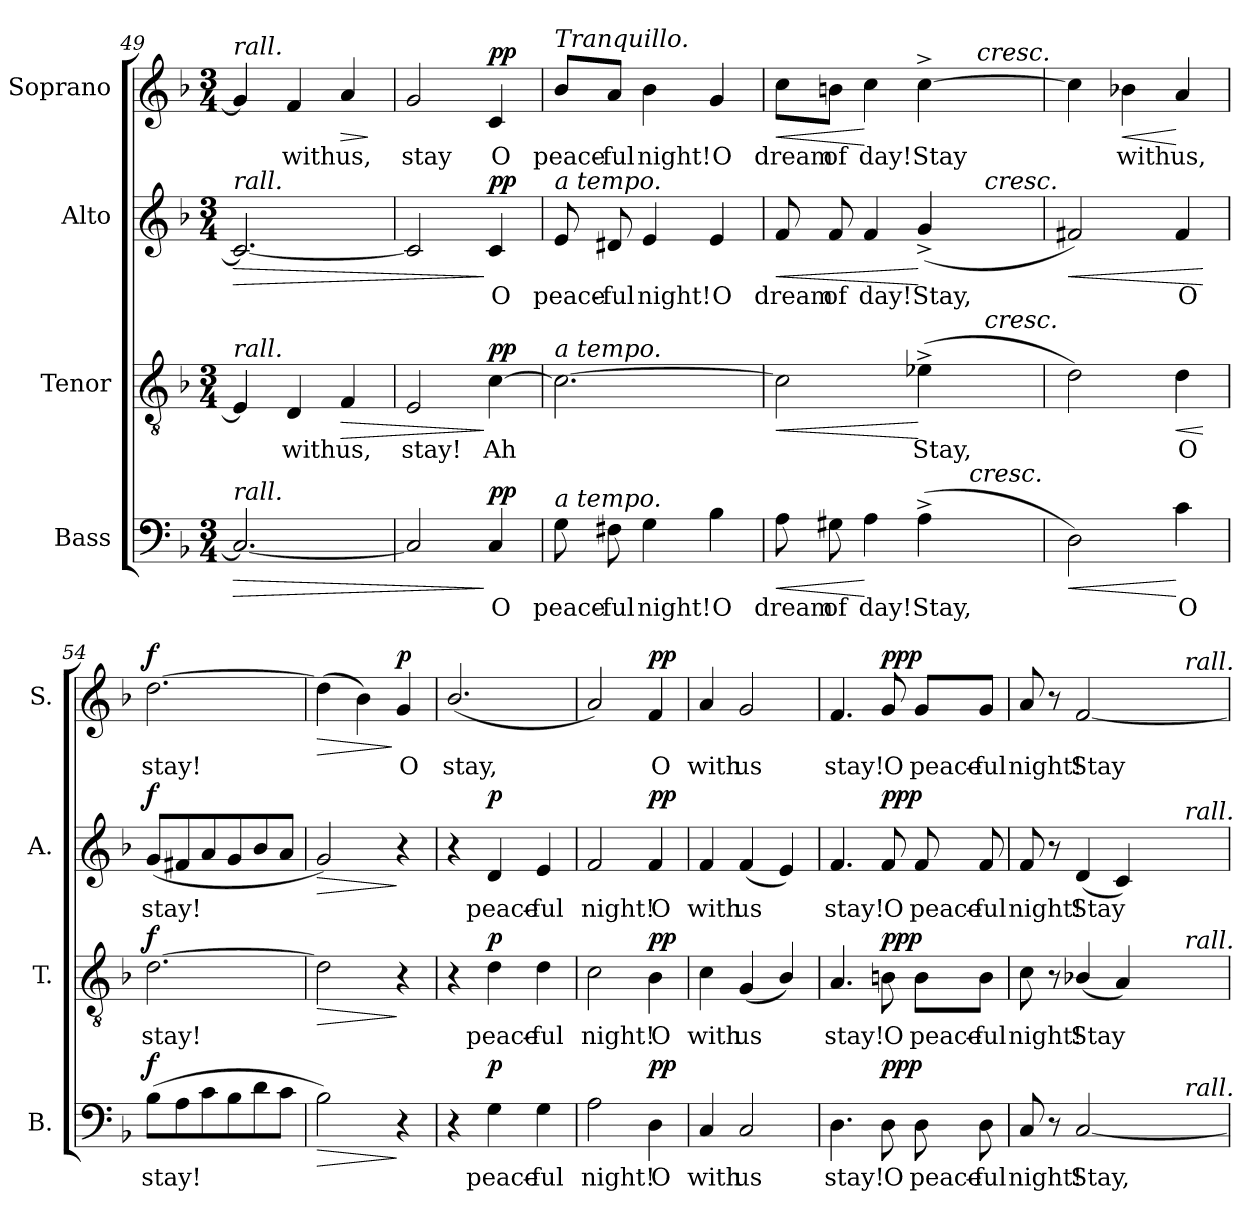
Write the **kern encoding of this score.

**kern	**text	**dynam	**kern	**text	**dynam	**kern	**text	**dynam	**kern	**text	**dynam
*part4	*part4	*part4	*part3	*part3	*part3	*part2	*part2	*part2	*part1	*part1	*part1
*staff4	*staff4	*staff4	*staff3	*staff3	*staff3	*staff2	*staff2	*staff2	*staff1	*staff1	*staff1
*I"Bass	*	*	*I"Tenor	*	*	*I"Alto	*	*	*I"Soprano	*	*
*I'B.	*	*	*I'T.	*	*	*I'A.	*	*	*I'S.	*	*
!!LO:LB:g=z
*clefF4	*	*	*clefGv2	*	*	*clefG2	*	*	*clefG2	*	*
*	*	*	*ITrd7c12	*	*	*	*	*	*	*	*
*k[b-]	*	*	*k[b-]	*	*	*k[b-]	*	*	*k[b-]	*	*
*F:	*	*	*F:	*	*	*F:	*	*	*F:	*	*
*M3/4	*	*	*M3/4	*	*	*M3/4	*	*	*M3/4	*	*
=49	=49	=49	=49	=49	=49	=49	=49	=49	=49	=49	=49
!	!	!	!	!	!	!	!	!	!LO:TX:a:i:t=rall.	!	!
!	!	!	!	!	!	!LO:TX:a:i:t=rall.	!	!	!	!	!
!	!	!	!LO:TX:a:i:t=rall.	!	!	!	!	!	!	!	!
!LO:TX:a:i:t=rall.	!	!	!	!	!	!	!	!	!	!	!
!	!	!LO:HP:b	!	!	!	!	!	!LO:HP:b	!	!	!
2.Ci/_	.	>	4EEi/]	.	.	2.ci/_	.	>	4gi/]	.	.
!	!	!	!	!LO:LY:b:color=#000000	!	!	!	!	!	!	!
!	!	!	!	!	!	!	!	!	!	!LO:LY:b:color=#000000	!
.	.	.	4DDi/	with	.	.	.	.	4fi/	with	.
!	!	!	!	!LO:LY:b:color=#000000	!LO:HP:b	!	!	!	!	!	!
!	!	!	!	!	!	!	!	!	!	!LO:LY:b:color=#000000	!LO:HP:b
.	.	.	4FFi/	us,	>	.	.	.	4ai/	us,	>
.	.	.	.	.	.	.	.	.	.	.	]
=50	=50	=50	=50	=50	=50	=50	=50	=50	=50	=50	=50
!	!	!	!	!LO:LY:b:color=#000000	!	!	!	!	!	!	!
!	!	!	!	!	!	!	!	!	!	!LO:LY:b:color=#000000	!
2Ci/]	.	.	2EEi/	stay!	.	2ci/]	.	.	2gi/	stay	.
!	!LO:LY:b:color=#000000	!	!	!	!	!	!	!	!	!	!
!	!	!	!	!LO:LY:b:color=#000000	!	!	!	!	!	!	!
!	!	!	!	!	!	!	!LO:LY:b:color=#000000	!	!	!	!
!	!	!	!	!	!	!	!	!	!	!LO:LY:b:color=#000000	!
4Ci/	O	] pp	[4Ci\	Ah	] pp	4ci/	O	] pp	4ci/	O	pp
=51	=51	=51	=51	=51	=51	=51	=51	=51	=51	=51	=51
!	!LO:LY:b:color=#000000	!	!	!	!	!	!	!	!	!	!
!	!	!	!	!	!	!	!LO:LY:b:color=#000000	!	!	!	!
!	!	!	!	!	!	!	!	!	!LO:TX:a:i:t=Tranquillo.	!	!
!	!	!	!	!	!	!LO:TX:a:i:t=a tempo.	!	!	!	!	!
!	!	!	!LO:TX:a:i:t=a tempo.	!	!	!	!	!	!	!	!
!LO:TX:a:i:t=a tempo.	!	!	!	!	!	!	!	!	!	!	!
!	!	!	!	!	!	!	!	!	!	!LO:LY:b:color=#000000	!
8Gi\	peace-	.	2.Ci\_	.	.	8ei/	peace-	.	8b-i/L	peace-	.
!	!LO:LY:b:color=#000000	!	!	!	!	!	!	!	!	!	!
!	!	!	!	!	!	!	!LO:LY:b:color=#000000	!	!	!	!
!	!	!	!	!	!	!	!	!	!	!LO:LY:b:color=#000000	!
8F#Xi\	-ful	.	.	.	.	8d#Xi/	-ful	.	8ai/J	-ful	.
!	!LO:LY:b:color=#000000	!	!	!	!	!	!	!	!	!	!
!	!	!	!	!	!	!	!LO:LY:b:color=#000000	!	!	!	!
!	!	!	!	!	!	!	!	!	!	!LO:LY:b:color=#000000	!
4Gi\	night!	.	.	.	.	4ei/	night!	.	4b-i\	night!	.
!	!LO:LY:b:color=#000000	!	!	!	!	!	!	!	!	!	!
!	!	!	!	!	!	!	!LO:LY:b:color=#000000	!	!	!	!
!	!	!	!	!	!	!	!	!	!	!LO:LY:b:color=#000000	!
4B-i\	O	.	.	.	.	4ei/	O	.	4gi/	O	.
=52	=52	=52	=52	=52	=52	=52	=52	=52	=52	=52	=52
!	!LO:LY:b:color=#000000	!LO:HP:b	!	!	!LO:HP:b	!	!	!	!	!	!
!	!	!	!	!	!	!	!LO:LY:b:color=#000000	!LO:HP:b	!	!	!
!	!	!	!	!	!	!	!	!	!	!LO:LY:b:color=#000000	!LO:HP:b
*^	*	*	*^	*	*	*^	*	*	*^	*	*
8Ai\	2ryy	dream	<	2Ci\]	2ryy	.	<	8fi/	2ryy	dream	<	8cci\L	2ryy	dream	<
!	!	!LO:LY:b:color=#000000	!	!	!	!	!	!	!	!	!	!	!	!	!
!	!	!	!	!	!	!	!	!	!	!LO:LY:b:color=#000000	!	!	!	!	!
!	!	!	!	!	!	!	!	!	!	!	!	!	!	!LO:LY:b:color=#000000	!
8G#Xi\	.	of	.	.	.	.	.	8fi/	.	of	.	8bni\J	.	of	.
!	!	!LO:LY:b:color=#000000	!	!	!	!	!	!	!	!	!	!	!	!	!
!	!	!	!	!	!	!	!	!	!	!LO:LY:b:color=#000000	!	!	!	!	!
!	!	!	!	!	!	!	!	!	!	!	!	!	!	!LO:LY:b:color=#000000	!
4Ai\	.	day!	[	.	.	.	.	4fi/	.	day!	.	4cci\	.	day!	[
!	!	!LO:LY:b:color=#000000	!	!	!	!	!	!	!	!	!	!	!	!	!
!	!	!	!	!	!	!LO:LY:b:color=#000000	!	!	!	!	!	!	!	!	!
!	!	!	!	!	!	!	!	!	!	!LO:LY:b:color=#000000	!	!	!	!	!
!	!	!	!	!	!	!	!	!	!	!	!	!	!	!LO:LY:b:color=#000000	!
(4A^i\	16ryy	Stay,	.	(4E-X^i\	8ryy	Stay,	[	(4g^i/	8ryy	Stay,	[	[4cc^i\	16ryy	Stay	.
.	32ryy	.	.	.	.	.	.	.	.	.	.	.	32ryy	.	.
.	64ryy	.	.	.	.	.	.	.	.	.	.	.	64ryy	.	.
.	512.ryy	.	.	.	.	.	.	.	.	.	.	.	128ryy	.	.
!	!LO:TX:a:i:t=cresc.	!	!	!	!	!	!	!	!	!	!	!	!	!	!
.	8ryy	.	.	.	.	.	.	.	.	.	.	.	.	.	.
.	.	.	.	.	.	.	.	.	.	.	.	.	512.ryy	.	.
!	!	!	!	!	!	!	!	!	!	!	!	!	!LO:TX:a:i:t=cresc.	!	!
.	.	.	.	.	.	.	.	.	.	.	.	.	8ryy	.	.
.	.	.	.	.	512.ryy	.	.	.	512.ryy	.	.	.	.	.	.
!	!	!	!	!	!	!	!	!	!LO:TX:a:i:t=cresc.	!	!	!	!	!	!
!	!	!	!	!	!LO:TX:a:i:t=cresc.	!	!	!	!	!	!	!	!	!	!
.	.	.	.	.	16ryy	.	.	.	16ryy	.	.	.	.	.	.
.	.	.	.	.	32ryy	.	.	.	32ryy	.	.	.	.	.	.
.	.	.	.	.	64ryy	.	.	.	64ryy	.	.	.	.	.	.
.	128ryy	.	.	.	128ryy	.	.	.	128ryy	.	.	.	.	.	.
.	256ryy	.	.	.	256ryy	.	.	.	256ryy	.	.	.	256ryy	.	.
.	1024ryy	.	.	.	1024ryy	.	.	.	1024ryy	.	.	.	1024ryy	.	.
=53	=53	=53	=53	=53	=53	=53	=53	=53	=53	=53	=53	=53	=53	=53	=53
!	!	!	!LO:HP:b	!	!	!	!	!	!	!	!LO:HP:b	!	!	!	!
*v	*v	*	*	*	*	*	*	*v	*v	*	*	*v	*v	*	*
*	*	*	*v	*v	*	*	*	*	*	*	*	*
2Di\)	.	<	2Di\)	.	.	2f#Xi/)	.	<	4cci\]	.	.
!	!	!	!	!	!	!	!	!	!	!LO:LY:b:color=#000000	!LO:HP:b
.	.	.	.	.	.	.	.	.	4b-Xi\	with	<
!	!LO:LY:b:color=#000000	!	!	!	!	!	!	!	!	!	!
!	!	!	!	!LO:LY:b:color=#000000	!LO:HP:b	!	!	!	!	!	!
!	!	!	!	!	!	!	!LO:LY:b:color=#000000	!	!	!	!
!	!	!	!	!	!	!	!	!	!	!LO:LY:b:color=#000000	!
4ci\	O	[	4Di\	O	<	4f#i/	O	.	4ai/	us,	[
.	.	.	.	.	[	.	.	[	.	.	.
=54	=54	=54	=54	=54	=54	=54	=54	=54	=54	=54	=54
!	!LO:LY:b:color=#000000	!	!	!	!	!	!	!	!	!	!
!	!	!	!	!LO:LY:b:color=#000000	!	!	!	!	!	!	!
!	!	!	!	!	!	!	!LO:LY:b:color=#000000	!	!	!	!
!	!	!	!	!	!	!	!	!	!	!LO:LY:b:color=#000000	!
(8B-i\L	stay!	f	[2.Di\	stay!	f	(8gi/L	stay!	f	[2.ddi\	stay!	f
8Ai\	.	.	.	.	.	8f#Xi/	.	.	.	.	.
8ci\	.	.	.	.	.	8ai/	.	.	.	.	.
8B-i\	.	.	.	.	.	8gi/	.	.	.	.	.
8di\	.	.	.	.	.	8b-i/	.	.	.	.	.
8ci\J	.	.	.	.	.	8ai/J	.	.	.	.	.
=55	=55	=55	=55	=55	=55	=55	=55	=55	=55	=55	=55
!	!	!LO:HP:b	!	!	!LO:HP:b	!	!	!LO:HP:b	!	!	!LO:HP:b
2B-i\)	.	>	2Di\]	.	>	2gi/)	.	>	(4ddi\]	.	>
.	.	.	.	.	.	.	.	.	4b-i\)	.	.
!	!	!	!	!	!	!	!	!	!	!LO:LY:b:color=#000000	!
4r	.	]	4r	.	]	4r	.	]	4gi/	O	] p
=56	=56	=56	=56	=56	=56	=56	=56	=56	=56	=56	=56
!	!	!	!	!	!	!	!	!	!	!LO:LY:b:color=#000000	!
4r	.	.	4r	.	.	4r	.	.	(2.b-i/	stay,	.
!	!LO:LY:b:color=#000000	!	!	!	!	!	!	!	!	!	!
!	!	!	!	!LO:LY:b:color=#000000	!	!	!	!	!	!	!
!	!	!	!	!	!	!	!LO:LY:b:color=#000000	!	!	!	!
4Gi\	peace-	p	4Di\	peace-	p	4di/	peace-	p	.	.	.
!	!LO:LY:b:color=#000000	!	!	!	!	!	!	!	!	!	!
!	!	!	!	!LO:LY:b:color=#000000	!	!	!	!	!	!	!
!	!	!	!	!	!	!	!LO:LY:b:color=#000000	!	!	!	!
4Gi\	-ful	.	4Di\	-ful	.	4ei/	-ful	.	.	.	.
!!LO:LB:g=z
=57	=57	=57	=57	=57	=57	=57	=57	=57	=57	=57	=57
!	!LO:LY:b:color=#000000	!	!	!	!	!	!	!	!	!	!
!	!	!	!	!LO:LY:b:color=#000000	!	!	!	!	!	!	!
!	!	!	!	!	!	!	!LO:LY:b:color=#000000	!	!	!	!
2Ai\	night!	.	2Ci\	night!	.	2fi/	night!	.	2ai/)	.	.
!	!LO:LY:b:color=#000000	!	!	!	!	!	!	!	!	!	!
!	!	!	!	!LO:LY:b:color=#000000	!	!	!	!	!	!	!
!	!	!	!	!	!	!	!LO:LY:b:color=#000000	!	!	!	!
!	!	!	!	!	!	!	!	!	!	!LO:LY:b:color=#000000	!
4Di\	O	pp	4BB-i\	O	pp	4fi/	O	pp	4fi/	O	pp
=58	=58	=58	=58	=58	=58	=58	=58	=58	=58	=58	=58
!	!LO:LY:b:color=#000000	!	!	!	!	!	!	!	!	!	!
!	!	!	!	!LO:LY:b:color=#000000	!	!	!	!	!	!	!
!	!	!	!	!	!	!	!LO:LY:b:color=#000000	!	!	!	!
!	!	!	!	!	!	!	!	!	!	!LO:LY:b:color=#000000	!
4Ci/	with	.	4Ci\	with	.	4fi/	with	.	4ai/	with	.
!	!LO:LY:b:color=#000000	!	!	!	!	!	!	!	!	!	!
!	!	!	!	!LO:LY:b:color=#000000	!	!	!	!	!	!	!
!	!	!	!	!	!	!	!LO:LY:b:color=#000000	!	!	!	!
!	!	!	!	!	!	!	!	!	!	!LO:LY:b:color=#000000	!
2Ci/	us	.	(4GGi/	us	.	(4fi/	us	.	2gi/	us	.
.	.	.	4BB-i/)	.	.	4ei/)	.	.	.	.	.
=59	=59	=59	=59	=59	=59	=59	=59	=59	=59	=59	=59
!	!LO:LY:b:color=#000000	!	!	!	!	!	!	!	!	!	!
!	!	!	!	!LO:LY:b:color=#000000	!	!	!	!	!	!	!
!	!	!	!	!	!	!	!LO:LY:b:color=#000000	!	!	!	!
!	!	!	!	!	!	!	!	!	!	!LO:LY:b:color=#000000	!
4.Di\	stay!	.	4.AAi/	stay!	.	4.fi/	stay!	.	4.fi/	stay!	.
!	!LO:LY:b:color=#000000	!	!	!	!	!	!	!	!	!	!
!	!	!	!	!LO:LY:b:color=#000000	!	!	!	!	!	!	!
!	!	!	!	!	!	!	!LO:LY:b:color=#000000	!	!	!	!
!	!	!	!	!	!	!	!	!	!	!LO:LY:b:color=#000000	!
8Di\	O	ppp	8BBni\	O	ppp	8fi/	O	ppp	8gi/	O	ppp
!	!LO:LY:b:color=#000000	!	!	!	!	!	!	!	!	!	!
!	!	!	!	!LO:LY:b:color=#000000	!	!	!	!	!	!	!
!	!	!	!	!	!	!	!LO:LY:b:color=#000000	!	!	!	!
!	!	!	!	!	!	!	!	!	!	!LO:LY:b:color=#000000	!
8Di\	peace-	.	8BBi\L	peace-	.	8fi/	peace-	.	8gi/L	peace-	.
!	!LO:LY:b:color=#000000	!	!	!	!	!	!	!	!	!	!
!	!	!	!	!LO:LY:b:color=#000000	!	!	!	!	!	!	!
!	!	!	!	!	!	!	!LO:LY:b:color=#000000	!	!	!	!
!	!	!	!	!	!	!	!	!	!	!LO:LY:b:color=#000000	!
8Di\	-ful	.	8BBi\J	-ful	.	8fi/	-ful	.	8gi/J	-ful	.
=60	=60	=60	=60	=60	=60	=60	=60	=60	=60	=60	=60
!	!LO:LY:b:color=#000000	!	!	!	!	!	!	!	!	!	!
!	!	!	!	!LO:LY:b:color=#000000	!	!	!	!	!	!	!
!	!	!	!	!	!	!	!LO:LY:b:color=#000000	!	!	!	!
!	!	!	!	!	!	!	!	!	!	!LO:LY:b:color=#000000	!
*^	*	*	*^	*	*	*^	*	*	*^	*	*
8Ci/	2ryy	night!	.	8Ci\	2ryy	night!	.	8fi/	2ryy	night!	.	8ai/	2ryy	night!	.
8r	.	.	.	8r	.	.	.	8r	.	.	.	8r	.	.	.
!	!	!LO:LY:b:color=#000000	!	!	!	!	!	!	!	!	!	!	!	!	!
!	!	!	!	!	!	!LO:LY:b:color=#000000	!	!	!	!	!	!	!	!	!
!	!	!	!	!	!	!	!	!	!	!LO:LY:b:color=#000000	!	!	!	!	!
!	!	!	!	!	!	!	!	!	!	!	!	!	!	!LO:LY:b:color=#000000	!
[2Ci/	.	Stay,	.	(4BB-Xi/	.	Stay	.	(4di/	.	Stay	.	[2fi/	.	Stay	.
.	8ryy	.	.	4AAi/)	8ryy	.	.	4ci/)	8ryy	.	.	.	8ryy	.	.
.	16ryy	.	.	.	16ryy	.	.	.	16ryy	.	.	.	16ryy	.	.
.	32ryy	.	.	.	32ryy	.	.	.	32ryy	.	.	.	32ryy	.	.
.	64ryy	.	.	.	64ryy	.	.	.	64ryy	.	.	.	64ryy	.	.
.	128...ryy	.	.	.	128...ryy	.	.	.	128...ryy	.	.	.	128...ryy	.	.
!	!	!	!	!	!	!	!	!	!	!	!	!	!LO:TX:a:i:t=rall.	!	!
!	!	!	!	!	!	!	!	!	!LO:TX:a:i:t=rall.	!	!	!	!	!	!
!	!	!	!	!	!LO:TX:a:i:t=rall.	!	!	!	!	!	!	!	!	!	!
!	!LO:TX:a:i:t=rall.	!	!	!	!	!	!	!	!	!	!	!	!	!	!
.	1024ryy	.	.	.	1024ryy	.	.	.	1024ryy	.	.	.	1024ryy	.	.
*v	*v	*	*	*	*	*	*	*v	*v	*	*	*v	*v	*	*
*	*	*	*v	*v	*	*	*	*	*	*	*	*
=	=	=	=	=	=	=	=	=	=	=	=
*-	*-	*-	*-	*-	*-	*-	*-	*-	*-	*-	*-
